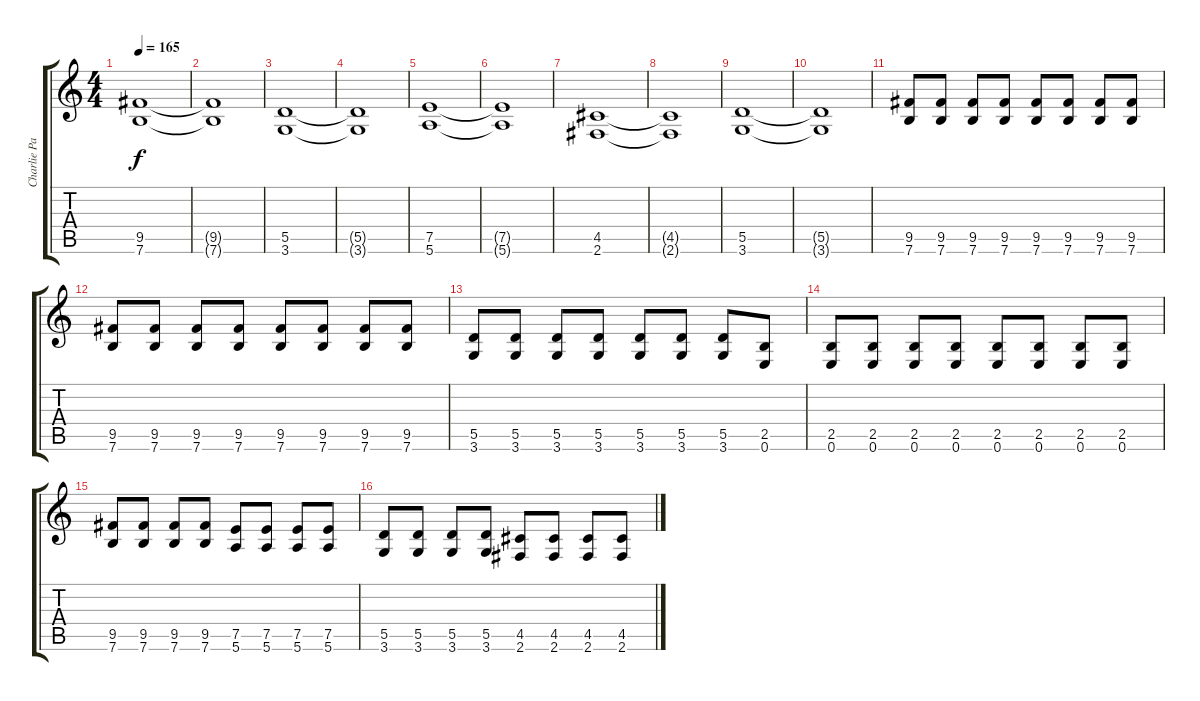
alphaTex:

\track ("Charlie Parra Ritmica" "Charlie Pa") {instrument distortionguitar}
\staff {score tabs}
\tuning (E4 B3 G3 D3 A2 E2) {hide}
\ts (4 4)
\tempo 165
\clef g2
\ks c
(9.5 7.6).1{dy f} |
(9.5{t} 7.6{t}).1 |
(5.5 3.6).1 |
(5.5{t} 3.6{t}).1 |
(7.5 5.6).1 |
(7.5{t} 5.6{t}).1 |
(4.5 2.6).1 |
(4.5{t} 2.6{t}).1 |
(5.5 3.6).1 |
(5.5{t} 3.6{t}).1 |
(9.5 7.6).8 (9.5 7.6).8 (9.5 7.6).8 (9.5 7.6).8 (9.5 7.6).8 (9.5 7.6).8 (9.5 7.6).8 (9.5 7.6).8 |
(9.5 7.6).8 (9.5 7.6).8 (9.5 7.6).8 (9.5 7.6).8 (9.5 7.6).8 (9.5 7.6).8 (9.5 7.6).8 (9.5 7.6).8 |
(5.5 3.6).8 (5.5 3.6).8 (5.5 3.6).8 (5.5 3.6).8 (5.5 3.6).8 (5.5 3.6).8 (5.5 3.6).8 (2.5 0.6).8 |
(2.5 0.6).8 (2.5 0.6).8 (2.5 0.6).8 (2.5 0.6).8 (2.5 0.6).8 (2.5 0.6).8 (2.5 0.6).8 (2.5 0.6).8 |
(9.5 7.6).8 (9.5 7.6).8 (9.5 7.6).8 (9.5 7.6).8 (7.5 5.6).8 (7.5 5.6).8 (7.5 5.6).8 (7.5 5.6).8 |
(5.5 3.6).8 (5.5 3.6).8 (5.5 3.6).8 (5.5 3.6).8 (4.5 2.6).8 (4.5 2.6).8 (4.5 2.6).8 (4.5 2.6).8
